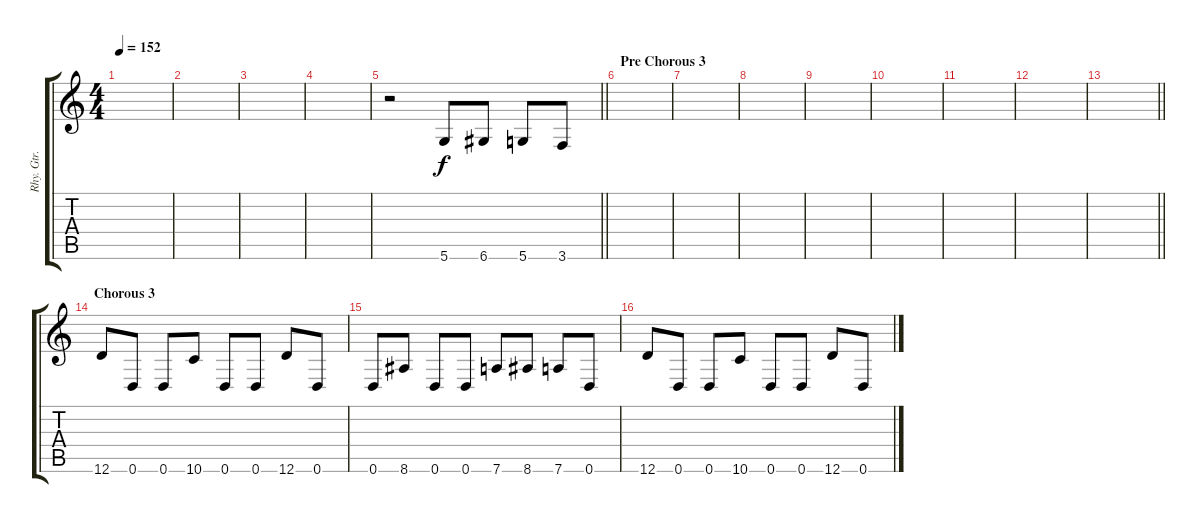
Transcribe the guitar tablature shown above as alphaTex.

\track ("Rhy. Gtr. 3" "Rhy. Gtr. ") {instrument distortionguitar}
\staff {score tabs}
\tuning (E4 B3 G3 D3 A2 D2) {hide}
\ts (4 4)
\tempo 152
\clef g2
\ks c
|
|
|
|
\barLineRight lightlight
r.2{volume 8} 5.6.8 6.6.8 5.6.8 3.6.8 |
\section ("" "Pre Chorous 3")
|
|
|
|
|
|
|
\barLineRight lightlight
|
\section ("" "Chorous 3")
12.6.8{volume 12} 0.6.8 0.6.8 10.6.8 0.6.8 0.6.8 12.6.8 0.6.8 |
0.6.8 8.6.8 0.6.8 0.6.8 7.6.8 8.6.8 7.6.8 0.6.8 |
12.6.8 0.6.8 0.6.8 10.6.8 0.6.8 0.6.8 12.6.8 0.6.8
